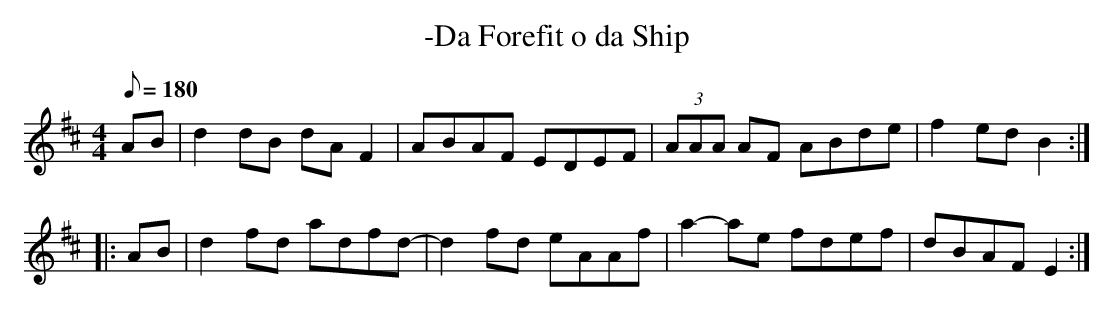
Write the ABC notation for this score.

X:1
T:-Da Forefit o da Ship
M:4/4
L:1/8
Q:180
K:D
AB|d2 dB dA F2|A-BAF E-DEF|(3AAA AF ABde|f2 ed B2::!
AB|d2 f-d adfd-|d2 f-d eAAf|a2- ae- fde-f|dBAF E2:|
